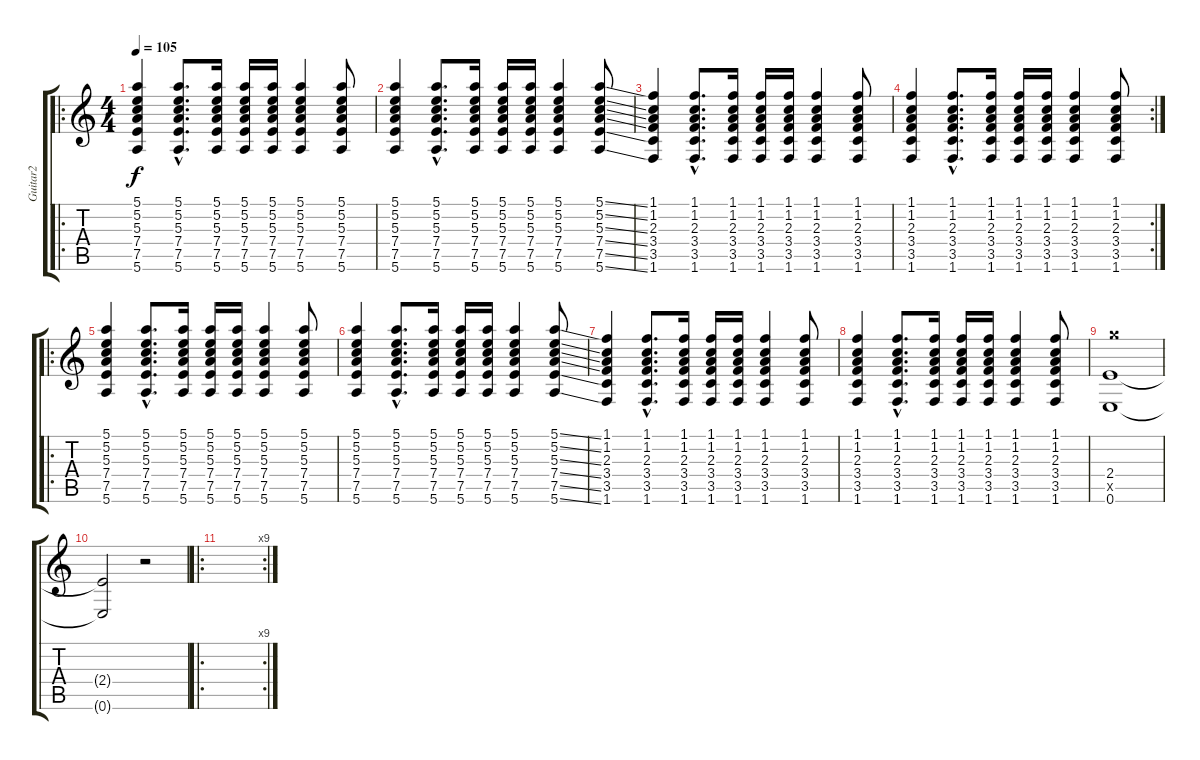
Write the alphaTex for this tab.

\track ("Guitar2" "Guitar2") {instrument distortionguitar}
\staff {score tabs}
\tuning (E4 B3 G3 D3 A2 E2) {hide}
\ro
\ts (4 4)
\tempo 105
\clef g2
\ks c
(5.1 5.2 5.3 7.4 7.5 5.6).4{dy f} (5.1{hac} 5.2{hac} 5.3{hac} 7.4{hac} 7.5{hac} 5.6{hac}).8{d} (5.1 5.2 5.3 7.4 7.5 5.6).16 (5.1 5.2 5.3 7.4 7.5 5.6).16 (5.1 5.2 5.3 7.4 7.5 5.6).16 (5.1 5.2 5.3 7.4 7.5 5.6).4 (5.1 5.2 5.3 7.4 7.5 5.6).8 |
(5.1 5.2 5.3 7.4 7.5 5.6).4 (5.1{hac} 5.2{hac} 5.3{hac} 7.4{hac} 7.5{hac} 5.6{hac}).8{d} (5.1 5.2 5.3 7.4 7.5 5.6).16 (5.1 5.2 5.3 7.4 7.5 5.6).16 (5.1 5.2 5.3 7.4 7.5 5.6).16 (5.1 5.2 5.3 7.4 7.5 5.6).4 (5.1{ss} 5.2{ss} 5.3{ss} 7.4{ss} 7.5{ss} 5.6{ss}).8 |
(1.1 1.2 2.3 3.4 3.5 1.6).4 (1.1{hac} 1.2{hac} 2.3{hac} 3.4{hac} 3.5{hac} 1.6{hac}).8{d} (1.1 1.2 2.3 3.4 3.5 1.6).16 (1.1 1.2 2.3 3.4 3.5 1.6).16 (1.1 1.2 2.3 3.4 3.5 1.6).16 (1.1 1.2 2.3 3.4 3.5 1.6).4 (1.1 1.2 2.3 3.4 3.5 1.6).8 |
\rc 2
(1.1 1.2 2.3 3.4 3.5 1.6).4 (1.1{hac} 1.2{hac} 2.3{hac} 3.4{hac} 3.5{hac} 1.6{hac}).8{d} (1.1 1.2 2.3 3.4 3.5 1.6).16 (1.1 1.2 2.3 3.4 3.5 1.6).16 (1.1 1.2 2.3 3.4 3.5 1.6).16 (1.1 1.2 2.3 3.4 3.5 1.6).4 (1.1 1.2 2.3 3.4 3.5 1.6).8 |
\ro
(5.1 5.2 5.3 7.4 7.5 5.6).4 (5.1{hac} 5.2{hac} 5.3{hac} 7.4{hac} 7.5{hac} 5.6{hac}).8{d} (5.1 5.2 5.3 7.4 7.5 5.6).16 (5.1 5.2 5.3 7.4 7.5 5.6).16 (5.1 5.2 5.3 7.4 7.5 5.6).16 (5.1 5.2 5.3 7.4 7.5 5.6).4 (5.1 5.2 5.3 7.4 7.5 5.6).8 |
(5.1 5.2 5.3 7.4 7.5 5.6).4 (5.1{hac} 5.2{hac} 5.3{hac} 7.4{hac} 7.5{hac} 5.6{hac}).8{d} (5.1 5.2 5.3 7.4 7.5 5.6).16 (5.1 5.2 5.3 7.4 7.5 5.6).16 (5.1 5.2 5.3 7.4 7.5 5.6).16 (5.1 5.2 5.3 7.4 7.5 5.6).4 (5.1{ss} 5.2{ss} 5.3{ss} 7.4{ss} 7.5{ss} 5.6{ss}).8 |
(1.1 1.2 2.3 3.4 3.5 1.6).4 (1.1{hac} 1.2{hac} 2.3{hac} 3.4{hac} 3.5{hac} 1.6{hac}).8{d} (1.1 1.2 2.3 3.4 3.5 1.6).16 (1.1 1.2 2.3 3.4 3.5 1.6).16 (1.1 1.2 2.3 3.4 3.5 1.6).16 (1.1 1.2 2.3 3.4 3.5 1.6).4 (1.1 1.2 2.3 3.4 3.5 1.6).8 |
(1.1 1.2 2.3 3.4 3.5 1.6).4 (1.1{hac} 1.2{hac} 2.3{hac} 3.4{hac} 3.5{hac} 1.6{hac}).8{d} (1.1 1.2 2.3 3.4 3.5 1.6).16 (1.1 1.2 2.3 3.4 3.5 1.6).16 (1.1 1.2 2.3 3.4 3.5 1.6).16 (1.1 1.2 2.3 3.4 3.5 1.6).4 (1.1 1.2 2.3 3.4 3.5 1.6).8 |
(2.4 22.5{x} 0.6).1 |
(2.4{t} 0.6{t}).2 r.2 |
\ro
\rc 9
